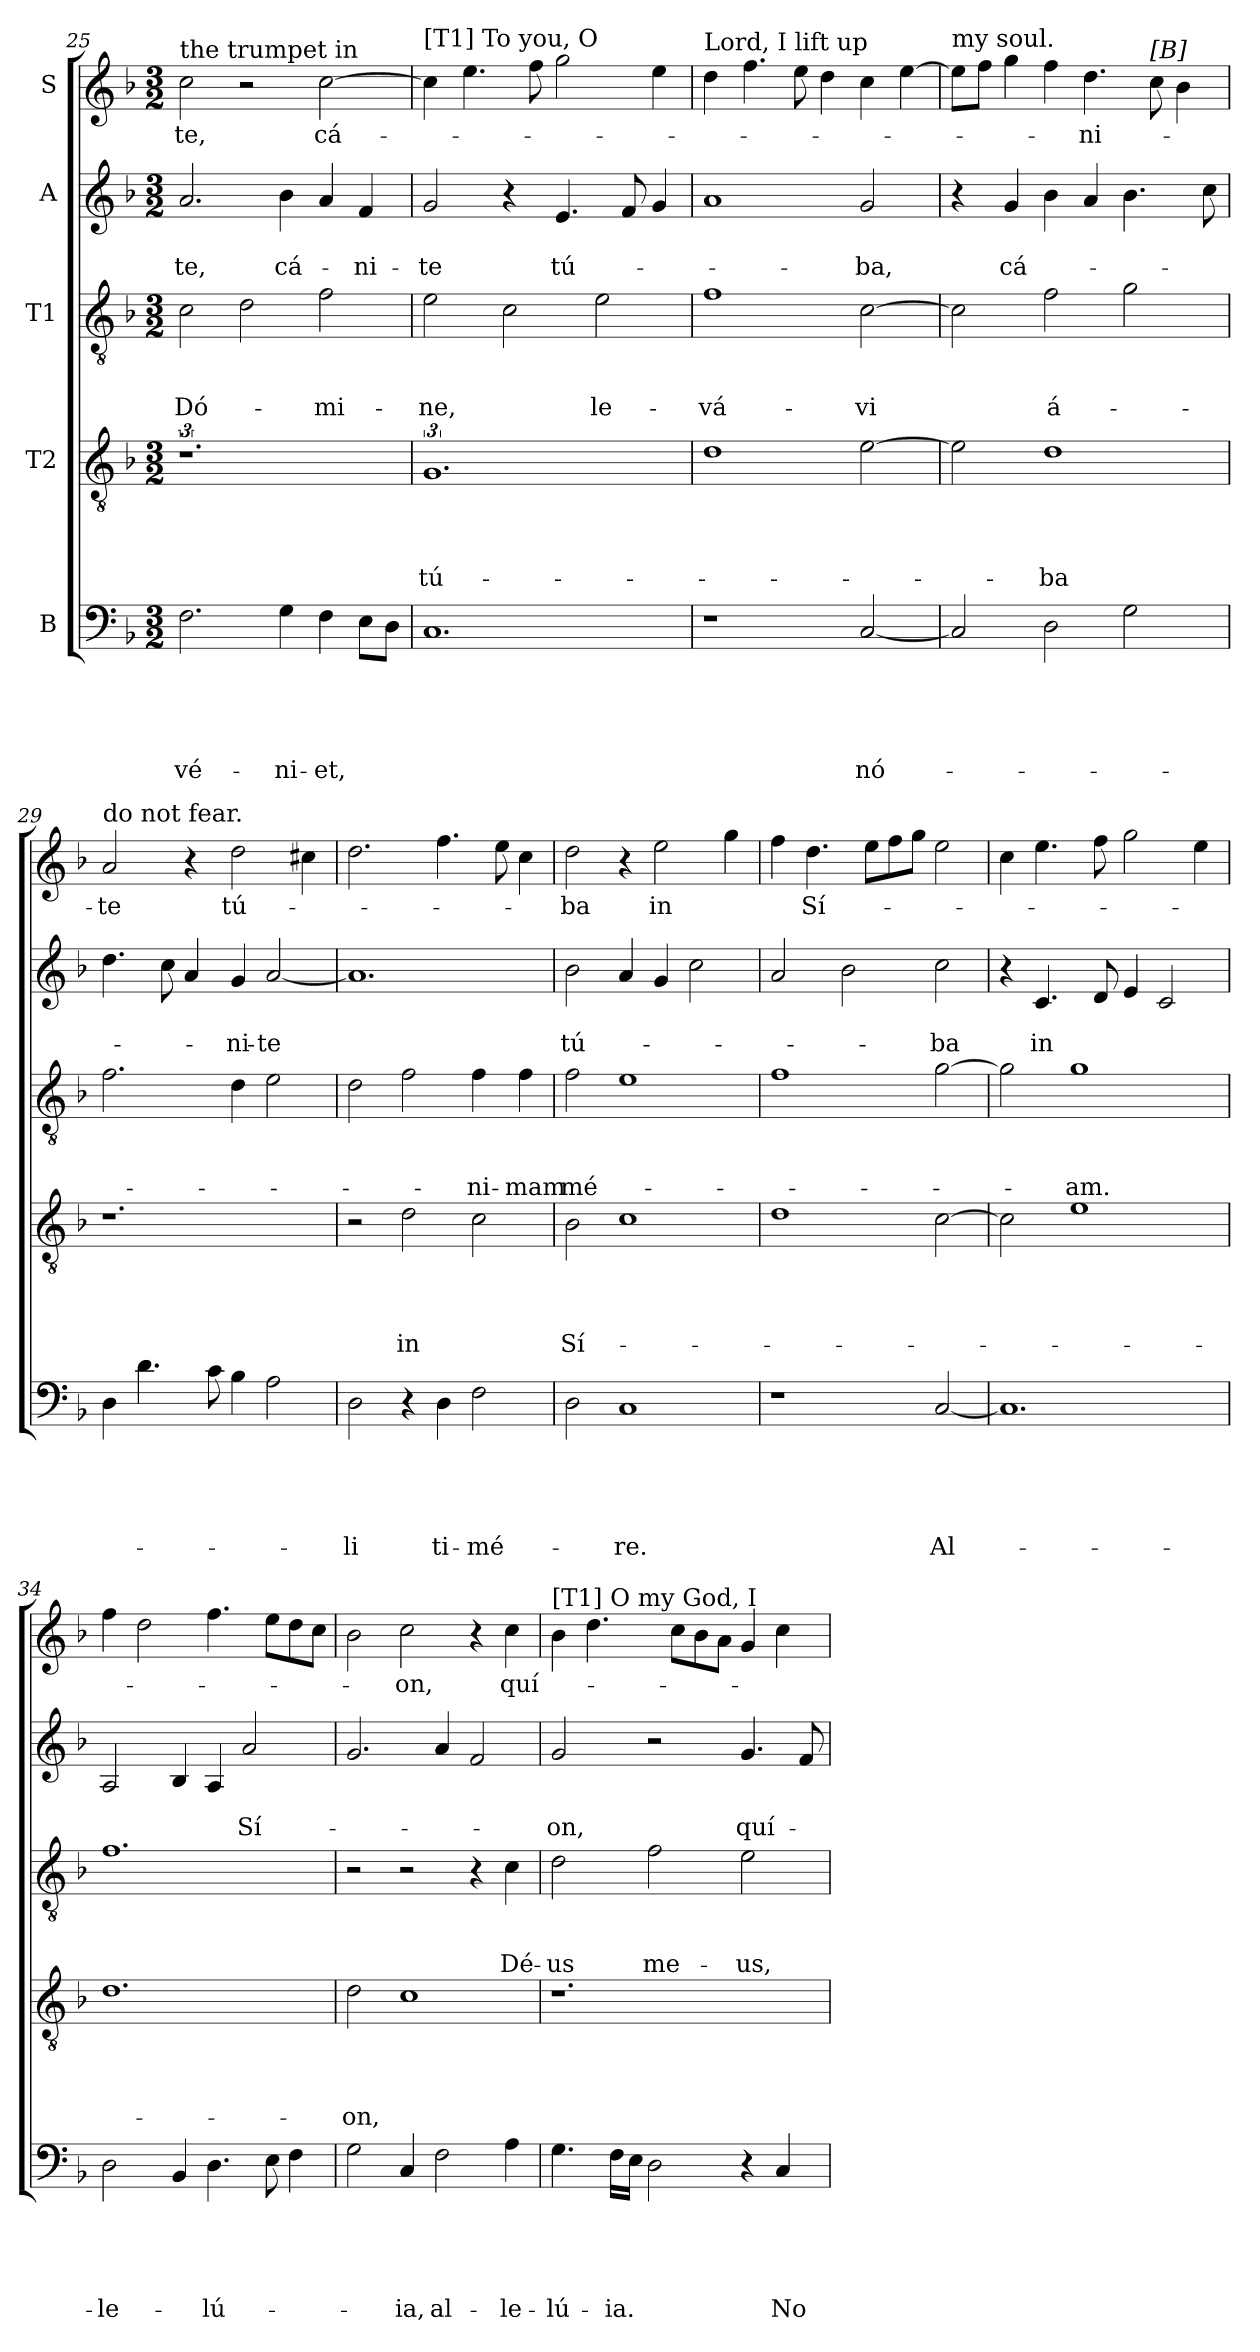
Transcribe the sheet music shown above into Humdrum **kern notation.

**kern	**text	**text	**text	**text	**text	**kern	**text	**text	**text	**text	**kern	**text	**text	**text	**kern	**text	**text	**kern	**text
*part5	*part5	*part5	*part5	*part5	*part5	*part4	*part4	*part4	*part4	*part4	*part3	*part3	*part3	*part3	*part2	*part2	*part2	*part1	*part1
*staff5	*staff5	*staff5	*staff5	*staff5	*staff5	*staff4	*staff4	*staff4	*staff4	*staff4	*staff3	*staff3	*staff3	*staff3	*staff2	*staff2	*staff2	*staff1	*staff1
*I"B	*	*	*	*	*	*I"T2	*	*	*	*	*I"T1	*	*	*	*I"A	*	*	*I"S	*
*clefF4	*	*	*	*	*	*clefGv2	*	*	*	*	*clefGv2	*	*	*	*clefG2	*	*	*clefG2	*
*k[b-]	*	*	*	*	*	*k[b-]	*	*	*	*	*k[b-]	*	*	*	*k[b-]	*	*	*k[b-]	*
*F:	*	*	*	*	*	*F:	*	*	*	*	*F:	*	*	*	*F:	*	*	*F:	*
*M3/2	*	*	*	*	*	*M3/2	*	*	*	*	*M3/2	*	*	*	*M3/2	*	*	*M3/2	*
*Xtuplet	*	*	*	*	*	*	*	*	*	*	*	*	*	*	*	*	*	*	*
=25	=25	=25	=25	=25	=25	=25	=25	=25	=25	=25	=25	=25	=25	=25	=25	=25	=25	=25	=25
!	!	!	!	!	!LO:LY:b	!	!	!	!	!	!	!	!	!	!	!	!	!	!
*	*	*	*	*	*	*	*	*	*	*	*Xtuplet	*	*	*	*	*	*	*	*
!	!	!	!	!	!	!	!	!	!	!	!	!	!	!LO:LY:b	!	!	!	!	!
*	*	*	*	*	*	*	*	*	*	*	*	*	*	*	*Xtuplet	*	*	*	*
!	!	!	!	!	!	!	!	!	!	!	!	!	!	!	!	!	!LO:LY:b	!	!
*	*	*	*	*	*	*	*	*	*	*	*	*	*	*	*	*	*	*Xtuplet	*
!	!	!	!	!	!	!	!	!	!	!	!	!	!	!	!	!	!	!LO:TX:a:t=the trumpet in	!
!	!	!	!	!	!	!	!	!	!	!	!	!	!	!	!	!	!	!	!LO:LY:b
3.F\	.	.	.	.	vé-	3%2.r	.	.	.	.	3c\	.	.	Dó-	3.a/	.	-te,	3cc\	-te,
.	.	.	.	.	.	.	.	.	.	.	3d\	.	.	.	.	.	.	3r	.
!	!	!	!	!	!LO:LY:b	!	!	!	!	!	!	!	!	!	!	!	!LO:LY:b	!	!
6G\	.	.	.	.	-ni-	.	.	.	.	.	.	.	.	.	6b-\	.	cá-	.	.
!	!	!	!	!	!LO:LY:b	!	!	!	!	!	!	!	!	!LO:LY:b	!	!	!	!	!LO:LY:b
6F\	.	.	.	.	-et,	.	.	.	.	.	3f\	.	.	-mi-	6a/	.	.	[3cc\	cá-
!	!	!	!	!	!	!	!	!	!	!	!	!	!	!	!	!	!LO:LY:b	!	!
12E\L	.	.	.	.	.	.	.	.	.	.	.	.	.	.	6f/	.	-ni-	.	.
12D\J	.	.	.	.	.	.	.	.	.	.	.	.	.	.	.	.	.	.	.
!!LO:PB:g=z
=26	=26	=26	=26	=26	=26	=26	=26	=26	=26	=26	=26	=26	=26	=26	=26	=26	=26	=26	=26
!	!	!	!	!	!	!	!	!	!	!	!	!	!	!	!	!	!	!LO:TX:a:t=[T1] To you, O	!
!	!	!	!	!	!	!	!	!	!	!LO:LY:b	!	!	!	!LO:LY:b	!	!	!LO:LY:b	!	!
3%2.C	.	.	.	.	.	3%2.G	.	.	.	tú-	3e\	.	.	-ne,	3g/	.	-te	6cc\]	.
.	.	.	.	.	.	.	.	.	.	.	.	.	.	.	.	.	.	6.ee\	.
.	.	.	.	.	.	.	.	.	.	.	3c\	.	.	.	6r	.	.	.	.
.	.	.	.	.	.	.	.	.	.	.	.	.	.	.	.	.	.	12ff\	.
!	!	!	!	!	!	!	!	!	!	!	!	!	!	!	!	!	!LO:LY:b	!	!
.	.	.	.	.	.	.	.	.	.	.	.	.	.	.	6.e/	.	tú-	3gg\	.
!	!	!	!	!	!	!	!	!	!	!	!	!	!	!LO:LY:b	!	!	!	!	!
.	.	.	.	.	.	.	.	.	.	.	3e\	.	.	le-	.	.	.	.	.
.	.	.	.	.	.	.	.	.	.	.	.	.	.	.	12f/	.	.	.	.
.	.	.	.	.	.	.	.	.	.	.	.	.	.	.	6g/	.	.	6ee\	.
=27	=27	=27	=27	=27	=27	=27	=27	=27	=27	=27	=27	=27	=27	=27	=27	=27	=27	=27	=27
*	*	*	*	*	*	*Xtuplet	*	*	*	*	*	*	*	*	*	*	*	*	*
!	!	!	!	!	!	!	!	!	!	!	!	!	!	!	!	!	!	!LO:TX:a:t=Lord, I lift up	!
!	!	!	!	!	!	!	!	!	!	!	!	!	!	!LO:LY:b	!	!	!	!	!
3%2r	.	.	.	.	.	3%2d	.	.	.	.	3%2f	.	.	-vá-	3%2a	.	.	6dd\	.
.	.	.	.	.	.	.	.	.	.	.	.	.	.	.	.	.	.	6.ff\	.
.	.	.	.	.	.	.	.	.	.	.	.	.	.	.	.	.	.	12ee\	.
.	.	.	.	.	.	.	.	.	.	.	.	.	.	.	.	.	.	6dd\	.
!	!	!	!	!	!LO:LY:b	!	!	!	!	!	!	!	!	!LO:LY:b	!	!	!LO:LY:b	!	!
[3C/	.	.	.	.	nó-	[3e\	.	.	.	.	[3c\	.	.	-vi	3g/	.	-ba,	6cc\	.
.	.	.	.	.	.	.	.	.	.	.	.	.	.	.	.	.	.	[6ee\	.
=28	=28	=28	=28	=28	=28	=28	=28	=28	=28	=28	=28	=28	=28	=28	=28	=28	=28	=28	=28
!	!	!	!	!	!	!	!	!	!	!	!	!	!	!	!	!	!	!LO:TX:a:t=my soul.	!
3C/]	.	.	.	.	.	3e\]	.	.	.	.	3c\]	.	.	.	6r	.	.	12ee\L]	.
.	.	.	.	.	.	.	.	.	.	.	.	.	.	.	.	.	.	12ff\J	.
!	!	!	!	!	!	!	!	!	!	!	!	!	!	!	!	!	!LO:LY:b	!	!
.	.	.	.	.	.	.	.	.	.	.	.	.	.	.	6g/	.	cá-	6gg\	.
!	!	!	!	!	!	!	!	!	!	!LO:LY:b	!	!	!	!LO:LY:b	!	!	!	!	!
3D\	.	.	.	.	.	3%2d	.	.	.	-ba	3f\	.	.	á-	6b-\	.	.	6ff\	.
!	!	!	!	!	!	!	!	!	!	!	!	!	!	!	!	!	!	!	!LO:LY:b
.	.	.	.	.	.	.	.	.	.	.	.	.	.	.	6a/	.	.	6.dd\	-ni-
3G\	.	.	.	.	.	.	.	.	.	.	3g\	.	.	.	6.b-\	.	.	.	.
!	!	!	!	!	!	!	!	!	!	!	!	!	!	!	!	!	!	!LO:TX:a:t=[B]	!
.	.	.	.	.	.	.	.	.	.	.	.	.	.	.	.	.	.	12cc\	.
.	.	.	.	.	.	.	.	.	.	.	.	.	.	.	.	.	.	6b-\	.
.	.	.	.	.	.	.	.	.	.	.	.	.	.	.	12cc\	.	.	.	.
=29	=29	=29	=29	=29	=29	=29	=29	=29	=29	=29	=29	=29	=29	=29	=29	=29	=29	=29	=29
!	!	!	!	!	!	!	!	!	!	!	!	!	!	!	!	!	!	!LO:TX:a:t=do not fear.	!
!	!	!	!	!	!	!	!	!	!	!	!	!	!	!	!	!	!	!	!LO:LY:b
6D\	.	.	.	.	.	3%2.r	.	.	.	.	3.f\	.	.	.	6.dd\	.	.	3a/	-te
6.d\	.	.	.	.	.	.	.	.	.	.	.	.	.	.	.	.	.	.	.
.	.	.	.	.	.	.	.	.	.	.	.	.	.	.	12cc\	.	.	.	.
.	.	.	.	.	.	.	.	.	.	.	.	.	.	.	6a/	.	.	6r	.
12c\	.	.	.	.	.	.	.	.	.	.	.	.	.	.	.	.	.	.	.
!	!	!	!	!	!	!	!	!	!	!	!	!	!	!	!	!	!LO:LY:b	!	!LO:LY:b
6B-\	.	.	.	.	.	.	.	.	.	.	6d\	.	.	.	6g/	.	-ni-	3dd\	tú-
!	!	!	!	!	!	!	!	!	!	!	!	!	!	!	!	!	!LO:LY:b	!	!
3A\	.	.	.	.	.	.	.	.	.	.	3e\	.	.	.	[3a/	.	-te	.	.
.	.	.	.	.	.	.	.	.	.	.	.	.	.	.	.	.	.	6cc#i\	.
=30	=30	=30	=30	=30	=30	=30	=30	=30	=30	=30	=30	=30	=30	=30	=30	=30	=30	=30	=30
!	!	!	!	!	!LO:LY:b	!	!	!	!	!	!	!	!	!	!	!	!	!	!
3D\	.	.	.	.	-li	3r	.	.	.	.	3d\	.	.	.	3%2.a]	.	.	3.dd\	.
!	!	!	!	!	!	!	!	!	!	!LO:LY:b	!	!	!	!	!	!	!	!	!
6r	.	.	.	.	.	3d\	.	.	.	in	3f\	.	.	.	.	.	.	.	.
!	!	!	!	!	!LO:LY:b	!	!	!	!	!	!	!	!	!	!	!	!	!	!
6D\	.	.	.	.	ti-	.	.	.	.	.	.	.	.	.	.	.	.	6.ff\	.
!	!	!	!	!	!LO:LY:b	!	!	!	!	!	!	!	!	!LO:LY:b	!	!	!	!	!
3F\	.	.	.	.	-mé-	3c\	.	.	.	.	6f\	.	.	-ni-	.	.	.	.	.
.	.	.	.	.	.	.	.	.	.	.	.	.	.	.	.	.	.	12ee\	.
!	!	!	!	!	!	!	!	!	!	!	!	!	!	!LO:LY:b	!	!	!	!	!
.	.	.	.	.	.	.	.	.	.	.	6f\	.	.	-mam	.	.	.	6cc\	.
!!LO:LB:g=z
=31	=31	=31	=31	=31	=31	=31	=31	=31	=31	=31	=31	=31	=31	=31	=31	=31	=31	=31	=31
!	!	!	!	!	!	!	!	!	!	!LO:LY:b	!	!	!	!LO:LY:b	!	!	!LO:LY:b	!	!LO:LY:b
3D\	.	.	.	.	.	3B-\	.	.	.	Sí-	3f\	.	.	mé-	3b-\	.	tú-	3dd\	-ba
!	!	!	!	!	!LO:LY:b	!	!	!	!	!	!	!	!	!	!	!	!	!	!
3%2C	.	.	.	.	-re.	3%2c	.	.	.	.	3%2e	.	.	.	6a/	.	.	6r	.
!	!	!	!	!	!	!	!	!	!	!	!	!	!	!	!	!	!	!	!LO:LY:b
.	.	.	.	.	.	.	.	.	.	.	.	.	.	.	6g/	.	.	3ee\	in
.	.	.	.	.	.	.	.	.	.	.	.	.	.	.	3cc\	.	.	.	.
.	.	.	.	.	.	.	.	.	.	.	.	.	.	.	.	.	.	6gg\	.
=32	=32	=32	=32	=32	=32	=32	=32	=32	=32	=32	=32	=32	=32	=32	=32	=32	=32	=32	=32
3%2r	.	.	.	.	.	3%2d	.	.	.	.	3%2f	.	.	.	3a/	.	.	6ff\	.
!	!	!	!	!	!	!	!	!	!	!	!	!	!	!	!	!	!	!	!LO:LY:b
.	.	.	.	.	.	.	.	.	.	.	.	.	.	.	.	.	.	6.dd\	Sí-
.	.	.	.	.	.	.	.	.	.	.	.	.	.	.	3b-\	.	.	.	.
.	.	.	.	.	.	.	.	.	.	.	.	.	.	.	.	.	.	12ee\L	.
.	.	.	.	.	.	.	.	.	.	.	.	.	.	.	.	.	.	12ff\	.
.	.	.	.	.	.	.	.	.	.	.	.	.	.	.	.	.	.	12gg\J	.
!	!	!	!	!	!LO:LY:b	!	!	!	!	!	!	!	!	!	!	!	!LO:LY:b	!	!
[3C/	.	.	.	.	Al-	[3c\	.	.	.	.	[3g\	.	.	.	3cc\	.	-ba	3ee\	.
=33	=33	=33	=33	=33	=33	=33	=33	=33	=33	=33	=33	=33	=33	=33	=33	=33	=33	=33	=33
3%2.C]	.	.	.	.	.	3c\]	.	.	.	.	3g\]	.	.	.	6r	.	.	6cc\	.
!	!	!	!	!	!	!	!	!	!	!	!	!	!	!	!	!	!LO:LY:b	!	!
.	.	.	.	.	.	.	.	.	.	.	.	.	.	.	6.c/	.	in	6.ee\	.
!	!	!	!	!	!	!	!	!	!	!	!	!	!	!LO:LY:b	!	!	!	!	!
.	.	.	.	.	.	3%2e	.	.	.	.	3%2g	.	.	-am.	.	.	.	.	.
.	.	.	.	.	.	.	.	.	.	.	.	.	.	.	12d/	.	.	12ff\	.
.	.	.	.	.	.	.	.	.	.	.	.	.	.	.	6e/	.	.	3gg\	.
.	.	.	.	.	.	.	.	.	.	.	.	.	.	.	3c/	.	.	.	.
.	.	.	.	.	.	.	.	.	.	.	.	.	.	.	.	.	.	6ee\	.
=34	=34	=34	=34	=34	=34	=34	=34	=34	=34	=34	=34	=34	=34	=34	=34	=34	=34	=34	=34
!	!	!	!	!	!LO:LY:b	!	!	!	!	!	!	!	!	!	!	!	!	!	!
3D\	.	.	.	.	-le-	3%2.d	.	.	.	.	3%2.f	.	.	.	3A/	.	.	6ff\	.
.	.	.	.	.	.	.	.	.	.	.	.	.	.	.	.	.	.	3dd\	.
6BB-/	.	.	.	.	.	.	.	.	.	.	.	.	.	.	6B-/	.	.	.	.
!	!	!	!	!	!LO:LY:b	!	!	!	!	!	!	!	!	!	!	!	!	!	!
6.D\	.	.	.	.	-lú-	.	.	.	.	.	.	.	.	.	6A/	.	.	6.ff\	.
!	!	!	!	!	!	!	!	!	!	!	!	!	!	!	!	!	!LO:LY:b	!	!
.	.	.	.	.	.	.	.	.	.	.	.	.	.	.	3a/	.	Sí-	.	.
12E\	.	.	.	.	.	.	.	.	.	.	.	.	.	.	.	.	.	12ee\L	.
6F\	.	.	.	.	.	.	.	.	.	.	.	.	.	.	.	.	.	12dd\	.
.	.	.	.	.	.	.	.	.	.	.	.	.	.	.	.	.	.	12cc\J	.
=35	=35	=35	=35	=35	=35	=35	=35	=35	=35	=35	=35	=35	=35	=35	=35	=35	=35	=35	=35
!	!	!	!	!	!	!	!	!	!	!LO:LY:b	!	!	!	!	!	!	!	!	!
3G\	.	.	.	.	.	3d\	.	.	.	-on,	3r	.	.	.	3.g/	.	.	3b-\	.
!	!	!	!	!	!LO:LY:b	!	!	!	!	!	!	!	!	!	!	!	!	!	!LO:LY:b
6C/	.	.	.	.	-ia,	3%2c	.	.	.	.	3r	.	.	.	.	.	.	3cc\	-on,
!	!	!	!	!	!LO:LY:b	!	!	!	!	!	!	!	!	!	!	!	!	!	!
3F\	.	.	.	.	al-	.	.	.	.	.	.	.	.	.	6a/	.	.	.	.
.	.	.	.	.	.	.	.	.	.	.	6r	.	.	.	3f/	.	.	6r	.
!	!	!	!	!	!LO:LY:b	!	!	!	!	!	!	!	!	!LO:LY:b	!	!	!	!	!LO:LY:b
6A\	.	.	.	.	-le-	.	.	.	.	.	6c\	.	.	Dé-	.	.	.	6cc\	quí-
!!LO:PB:g=z
=36	=36	=36	=36	=36	=36	=36	=36	=36	=36	=36	=36	=36	=36	=36	=36	=36	=36	=36	=36
!	!	!	!	!	!	!	!	!	!	!	!	!	!	!	!	!	!	!LO:TX:a:t=[T1] O my God, I	!
!	!	!	!	!	!LO:LY:b	!	!	!	!	!	!	!	!	!LO:LY:b	!	!	!LO:LY:b	!	!
6.G\	.	.	.	.	-lú-	3%2.r	.	.	.	.	3d\	.	.	-us	3g/	.	-on,	6b-\	.
.	.	.	.	.	.	.	.	.	.	.	.	.	.	.	.	.	.	6.dd\	.
!	!	!	!	!	!LO:LY:b	!	!	!	!	!	!	!	!	!	!	!	!	!	!
24F\LL	.	.	.	.	-ia.	.	.	.	.	.	.	.	.	.	.	.	.	.	.
24E\JJ	.	.	.	.	.	.	.	.	.	.	.	.	.	.	.	.	.	.	.
!	!	!	!	!	!	!	!	!	!	!	!	!	!	!LO:LY:b	!	!	!	!	!
3D\	.	.	.	.	.	.	.	.	.	.	3f\	.	.	me-	3r	.	.	.	.
.	.	.	.	.	.	.	.	.	.	.	.	.	.	.	.	.	.	12cc\L	.
.	.	.	.	.	.	.	.	.	.	.	.	.	.	.	.	.	.	12b-\	.
.	.	.	.	.	.	.	.	.	.	.	.	.	.	.	.	.	.	12a\J	.
!	!	!	!	!	!	!	!	!	!	!	!	!	!	!LO:LY:b	!	!	!LO:LY:b	!	!
6r	.	.	.	.	.	.	.	.	.	.	3e\	.	.	-us,	6.g/	.	quí-	6g/	.
!	!	!	!	!	!LO:LY:b	!	!	!	!	!	!	!	!	!	!	!	!	!	!
6C/	.	.	.	.	No-	.	.	.	.	.	.	.	.	.	.	.	.	6cc\	.
.	.	.	.	.	.	.	.	.	.	.	.	.	.	.	12f/	.	.	.	.
=	=	=	=	=	=	=	=	=	=	=	=	=	=	=	=	=	=	=	=
*-	*-	*-	*-	*-	*-	*-	*-	*-	*-	*-	*-	*-	*-	*-	*-	*-	*-	*-	*-
